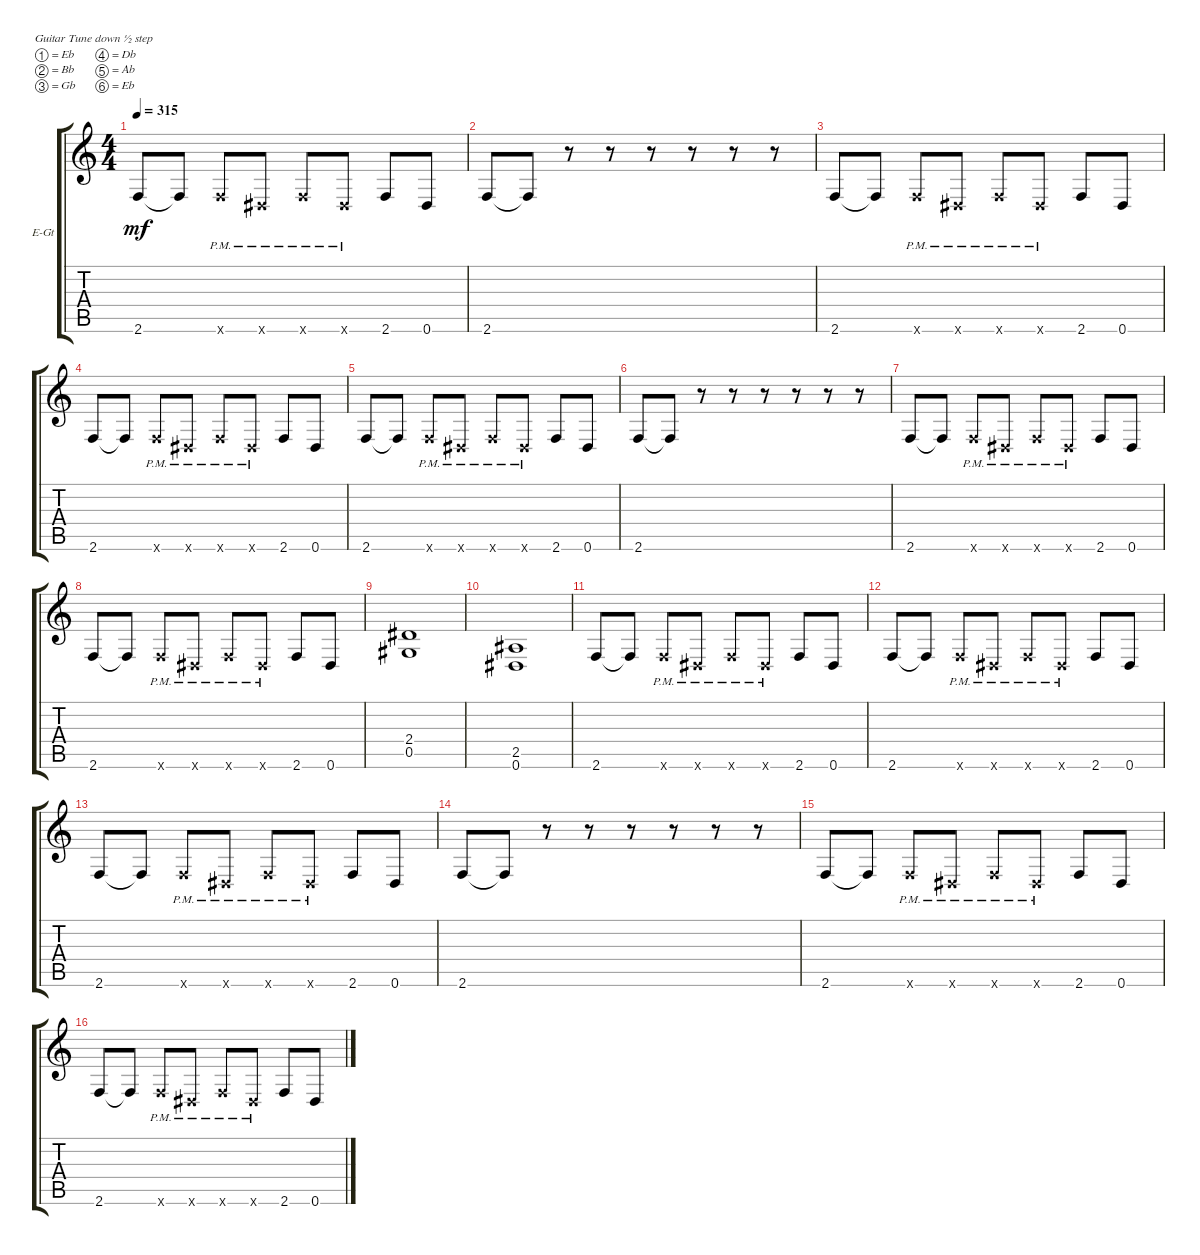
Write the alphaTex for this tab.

\bracketExtendMode groupsimilarinstruments
\firstSystemTrackNameOrientation horizontal
\otherSystemsTrackNameOrientation horizontal
\track ("left" "E-Gt") {instrument distortionguitar}
\staff {score tabs}
\tuning (Eb4 Bb3 Gb3 Db3 Ab2 Eb2)
\ts (4 4)
\tempo 315
\clef g2
\ks c
2.6.8{dy mf} 2.6{t}.8 2.6{pm x}.8 0.6{pm x}.8 2.6{pm x}.8 0.6{pm x}.8 2.6.8 0.6.8 |
2.6.8 2.6{t}.8 r.8 r.8 r.8 r.8 r.8 r.8 |
2.6.8 2.6{t}.8 2.6{pm x}.8 0.6{pm x}.8 2.6{pm x}.8 0.6{pm x}.8 2.6.8 0.6.8 |
2.6.8 2.6{t}.8 2.6{pm x}.8 0.6{pm x}.8 2.6{pm x}.8 0.6{pm x}.8 2.6.8 0.6.8 |
2.6.8 2.6{t}.8 2.6{pm x}.8 0.6{pm x}.8 2.6{pm x}.8 0.6{pm x}.8 2.6.8 0.6.8 |
2.6.8 2.6{t}.8 r.8 r.8 r.8 r.8 r.8 r.8 |
2.6.8 2.6{t}.8 2.6{pm x}.8 0.6{pm x}.8 2.6{pm x}.8 0.6{pm x}.8 2.6.8 0.6.8 |
2.6.8 2.6{t}.8 2.6{pm x}.8 0.6{pm x}.8 2.6{pm x}.8 0.6{pm x}.8 2.6.8 0.6.8 |
(0.5 2.4).1 |
(0.6 2.5).1 |
2.6.8 2.6{t}.8 2.6{pm x}.8 0.6{pm x}.8 2.6{pm x}.8 0.6{pm x}.8 2.6.8 0.6.8 |
2.6.8 2.6{t}.8 2.6{pm x}.8 0.6{pm x}.8 2.6{pm x}.8 0.6{pm x}.8 2.6.8 0.6.8 |
2.6.8 2.6{t}.8 2.6{pm x}.8 0.6{pm x}.8 2.6{pm x}.8 0.6{pm x}.8 2.6.8 0.6.8 |
2.6.8 2.6{t}.8 r.8 r.8 r.8 r.8 r.8 r.8 |
2.6.8 2.6{t}.8 2.6{pm x}.8 0.6{pm x}.8 2.6{pm x}.8 0.6{pm x}.8 2.6.8 0.6.8 |
2.6.8 2.6{t}.8 2.6{pm x}.8 0.6{pm x}.8 2.6{pm x}.8 0.6{pm x}.8 2.6.8 0.6.8
